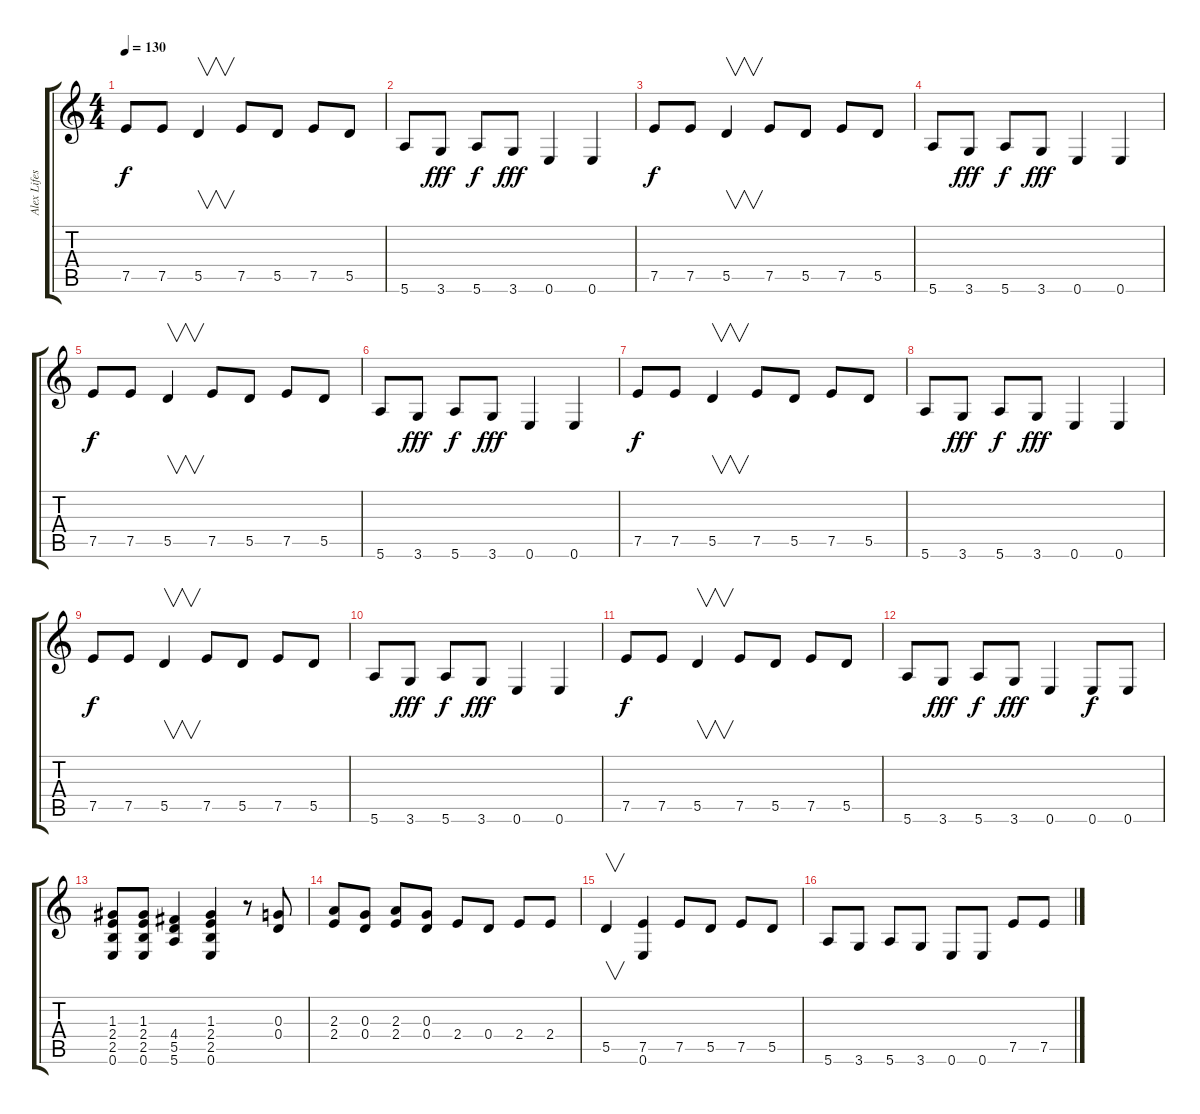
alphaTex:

\track ("Alex Lifeson" "Alex Lifes") {instrument overdrivenguitar}
\staff {score tabs}
\tuning (E4 B3 G3 D3 A2 E2) {hide}
\ts (4 4)
\tempo 130
\clef g2
\ks c
7.5.8{dy f} 7.5.8 5.5.4{v} 7.5.8 5.5.8 7.5.8 5.5.8 |
5.6.8 3.6.8{dy fff} 5.6.8{dy f} 3.6.8{dy fff} 0.6.4 0.6.4 |
7.5.8{dy f} 7.5.8 5.5.4{v} 7.5.8 5.5.8 7.5.8 5.5.8 |
5.6.8 3.6.8{dy fff} 5.6.8{dy f} 3.6.8{dy fff} 0.6.4 0.6.4 |
7.5.8{dy f} 7.5.8 5.5.4{v} 7.5.8 5.5.8 7.5.8 5.5.8 |
5.6.8 3.6.8{dy fff} 5.6.8{dy f} 3.6.8{dy fff} 0.6.4 0.6.4 |
7.5.8{dy f} 7.5.8 5.5.4{v} 7.5.8 5.5.8 7.5.8 5.5.8 |
5.6.8 3.6.8{dy fff} 5.6.8{dy f} 3.6.8{dy fff} 0.6.4 0.6.4 |
7.5.8{dy f} 7.5.8 5.5.4{v} 7.5.8 5.5.8 7.5.8 5.5.8 |
5.6.8 3.6.8{dy fff} 5.6.8{dy f} 3.6.8{dy fff} 0.6.4 0.6.4 |
7.5.8{dy f} 7.5.8 5.5.4{v} 7.5.8 5.5.8 7.5.8 5.5.8 |
5.6.8 3.6.8{dy fff} 5.6.8{dy f} 3.6.8{dy fff} 0.6.4 0.6.8{dy f} 0.6.8 |
(1.3 2.4 2.5 0.6).8 (1.3 2.4 2.5 0.6).8 (4.4 5.5 5.6).4 (1.3 2.4 2.5 0.6).4 r.8 (0.3 0.4).8 |
(2.3 2.4).8 (0.3 0.4).8 (2.3 2.4).8 (0.3 0.4).8 2.4.8 0.4.8 2.4.8 2.4.8 |
5.5.4{v} (7.5 0.6).4 7.5.8 5.5.8 7.5.8 5.5.8 |
5.6.8 3.6.8 5.6.8 3.6.8 0.6.8 0.6.8 7.5.8 7.5.8
